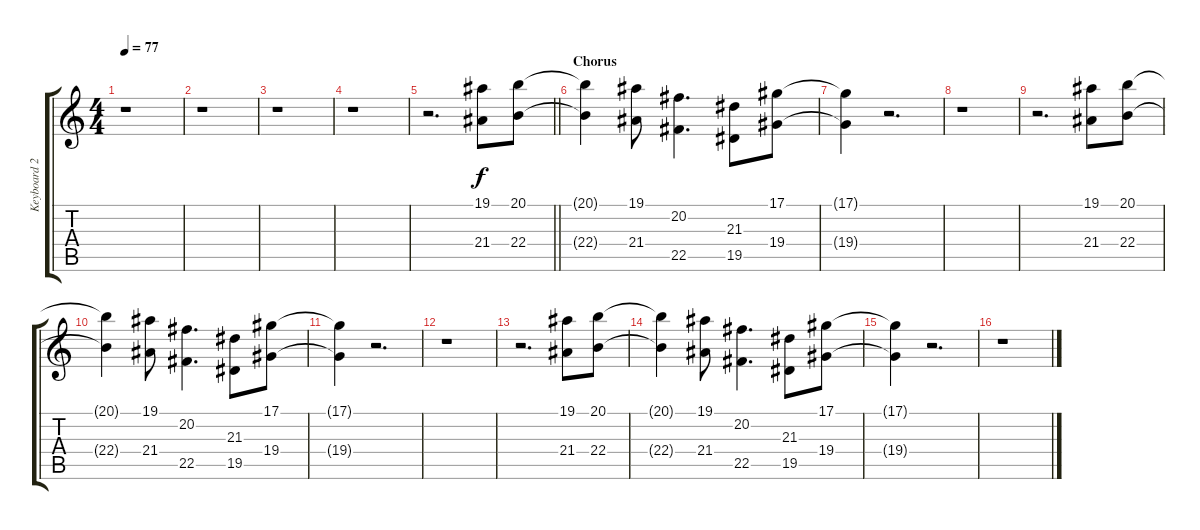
\track ("Keyboard 2" "Keyboard 2") {instrument choiraahs}
\staff {score tabs}
\tuning (Eb4 Bb3 Gb3 Db3 Ab2 Eb2) {hide}
\ts (4 4)
\tempo 77
\clef g2
\ks c
r.1{dy f} |
r.1 |
r.1 |
r.1 |
\barLineRight lightlight
r.2{d} (19.1 21.4).8 (20.1 22.4).8 |
\section ("" "Chorus")
(20.1{t} 22.4{t}).4 (19.1 21.4).8 (20.2 22.5).4{d} (21.3 19.5).8 (17.1 19.4).8 |
(17.1{t} 19.4{t}).4 r.2{d} |
r.1 |
r.2{d} (19.1 21.4).8 (20.1 22.4).8 |
(20.1{t} 22.4{t}).4 (19.1 21.4).8 (20.2 22.5).4{d} (21.3 19.5).8 (17.1 19.4).8 |
(17.1{t} 19.4{t}).4 r.2{d} |
r.1 |
r.2{d} (19.1 21.4).8 (20.1 22.4).8 |
(20.1{t} 22.4{t}).4 (19.1 21.4).8 (20.2 22.5).4{d} (21.3 19.5).8 (17.1 19.4).8 |
(17.1{t} 19.4{t}).4 r.2{d} |
r.1
